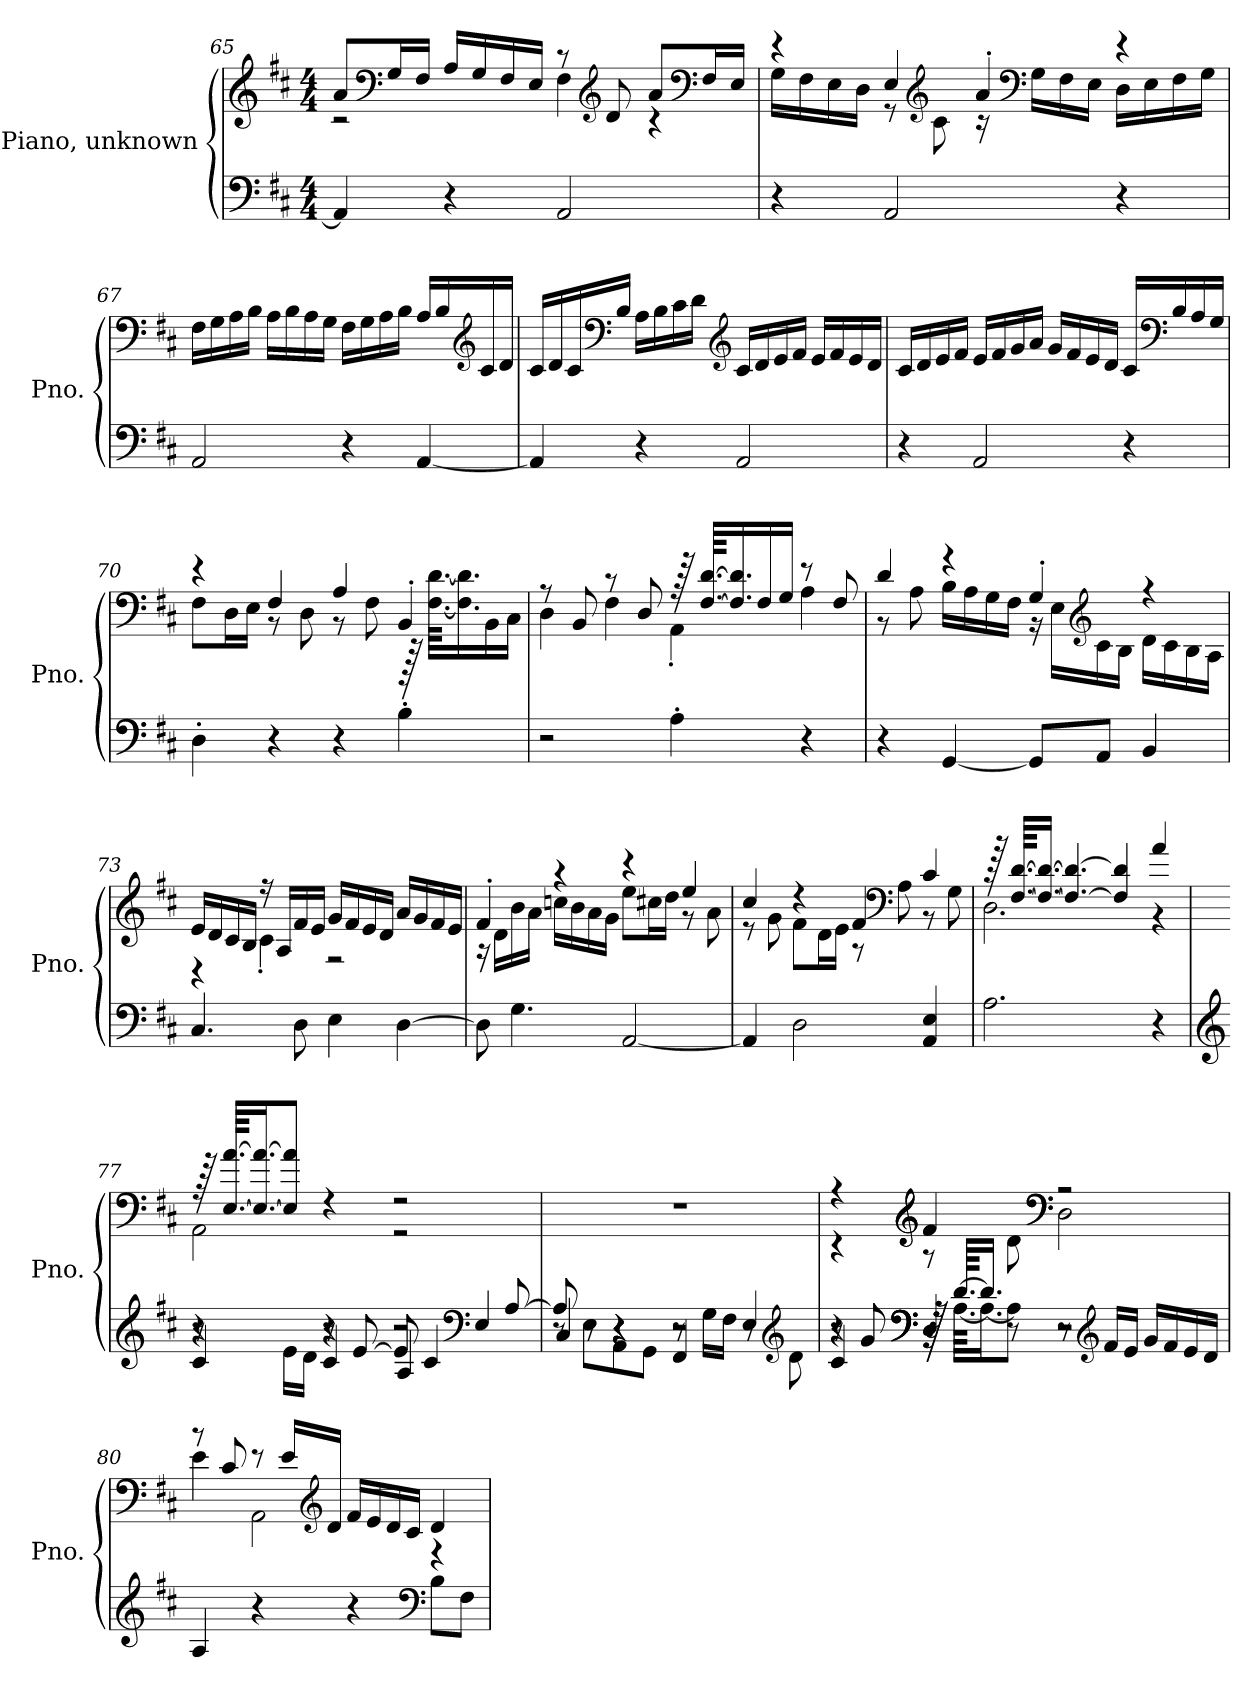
**kern	**kern
*part1	*part1
*staff2	*staff1
*I"Piano, unknown	*
*I'Pno.	*
*clefF4	*clefG2
*k[f#c#]	*k[f#c#]
*M4/4	*M4/4
=65	=65
*	*^
4AA/]	8a/L	2r
*	*clefF4	*
.	16G/L	.
.	16F#/JJ	.
4r	16A/LL	.
.	16G/	.
.	16F#/	.
.	16E/JJ	.
2AA/	8r	4F#\
*	*clefG2	*
.	8d/	.
.	8a/L	4r
*	*clefF4	*
.	16F#/L	.
.	16E/JJ	.
!!LO:LB:g=z	!!
=66	=66	=66
4r	4r	16G\LL
.	.	16F#\
.	.	16E\
.	.	16D\JJ
2AA/	4E/	8r
*	*clefG2	*
.	.	8c#\
.	4a'/	16r
*	*clefF4	*
.	.	16G\LL
.	.	16F#\
.	.	16E\JJ
4r	4r	16D\LL
.	.	16E\
.	.	16F#\
.	.	16G\JJ
*	*v	*v
=67	=67
2AA/	16F#\LL
.	16G\
.	16A\
.	16B\JJ
.	16A\LL
.	16B\
.	16A\
.	16G\JJ
4r	16F#\LL
.	16G\
.	16A\
.	16B\JJ
[4AA/	16A/LL
.	16B/
*	*clefG2
.	16c#/
.	16d/JJ
!!LO:LB:g=z
=68	=68
4AA/]	16c#/LL
.	16d/
.	16c#/
*	*clefF4
.	16B/JJ
4r	16A\LL
.	16B\
.	16c#\
.	16d\JJ
*	*clefG2
2AA/	16c#/LL
.	16d/
.	16e/
.	16f#/JJ
.	16e/LL
.	16f#/
.	16e/
.	16d/JJ
=69	=69
4r	16c#/LL
.	16d/
.	16e/
.	16f#/JJ
2AA/	16e/LL
.	16f#/
.	16g/
.	16a/JJ
.	16g/LL
.	16f#/
.	16e/
.	16d/JJ
4r	16c#/LL
*	*clefF4
.	16B/
.	16A/
.	16G/JJ
!!LO:PB:g=z
=70	=70
*	*^
4D'\	4r	8F#\L
.	.	16D\L
.	.	16E\JJ
4r	4F#/	8r
.	.	8D\
4r	4A/	8r
.	.	8F#\
4B'\	4BB'/	128r
.	.	[64.F#\ [64.d\KKLL
.	.	16.F#\] 16.d\]
.	.	16BB\
.	.	16C#\JJ
=71	=71	=71
2r	8r	4D\
.	8BB/	.
.	8r	4F#\
.	8D/	.
4A'\	128r	4AA'\
.	[64.F#/ [64.d/KKLL	.
.	16.F#/] 16.d/]	.
.	16F#/	.
.	16G/JJ	.
4r	8r	4A\
.	8F#/	.
!!LO:LB:g=z	!!
=72	=72	=72
4r	4d/	8r
.	.	8A\
[4GG/	4r	16B\LL
.	.	16A\
.	.	16G\
.	.	16F#\JJ
8GG/L]	4G'/	16r
.	.	16E\LL
*	*clefG2	*
8AA/J	.	16c#\
.	.	16B\JJ
4BB/	4r	16d\LL
.	.	16c#\
.	.	16B\
.	.	16A\JJ
=73	=73	=73
4.C#/	16e/LL	4r
.	16d/	.
.	16c#/	.
.	16B/JJ	.
.	16r	4c#'\
.	16A/LL	.
8D\	16f#/	.
.	16e/JJ	.
4E\	16g/LL	2r
.	16f#/	.
.	16e/	.
.	16d/JJ	.
[4D\	16a/LL	.
.	16g/	.
.	16f#/	.
.	16e/JJ	.
!!LO:LB:g=z	!!
=74	=74	=74
8D\]	4f#'/	16r
.	.	16d\LL
4.G\	.	16b\
.	.	16a\JJ
.	4r	16ccn\LL
.	.	16b\
.	.	16a\
.	.	16g\JJ
[2AA/	4r	8ee\L
.	.	16cc#X\L
.	.	16dd\JJ
.	4ee/	8r
.	.	8a\
=75	=75	=75
4AA/]	4cc#/	8r
.	.	8g\
2D\	4r	8f#\L
.	.	16d\L
.	.	16e\JJ
.	4f#/	8r
*	*clefF4	*
.	.	8A\
4AA/ 4E/	4c#/	8r
.	.	8G\
=76	=76	=76
2.A\	128r	2.D\
.	[64.F#/ [64.d/KKLL	.
.	16.F#/_ 16.d/_JJ	.
.	4.F#/_ 4.d/_	.
.	4F#/] 4d/]	.
4r	4a/	4r
!!LO:LB:g=z	!!
=77	=77	=77
*clefG2	*	*
*^	*	*
*	*^	*	*
4r	8r	4c#/	128r	2AA\
.	.	.	[64.E/ [64.a/KKLL	.
.	.	.	16.E/_ 16.a/_J	.
.	16e\LL	.	8E/] 8a/]J	.
.	16d\JJ	.	.	.
8r	4r	4c#/	4r	.
[8e/	.	.	.	.
8e/]	2r	4A/	2r	2r
4c#/	.	.	.	.
*clefF4	*	*	*	*
.	.	4E/	.	.
[8A/	.	.	.	.
*	*	*	*v	*v
=78	=78	=78	=78
8A/]	8r	4C#/	1r
8r	8E\L	.	.
4r	8AA\	4r	.
.	8GG\J	.	.
2r	8r	4FF#/	.
.	16G\LL	.	.
.	16F#\JJ	.	.
.	8r	4E/	.
*clefG2	*	*	*
.	8d\	.	.
!!LO:LB:g=z
=79	=79	=79	=79
*	*	*	*^
8r	4r	4c#/	4r	4r
8g/	.	.	.	.
*clefF4	*	*	*clefG2	*
128r	128r	4D/	4f#/	8r
[64.d/KKLL	[64.A\KKLL	.	.	.
16.d/JJ]	16.A\J_	.	.	.
8r	8A\J]	.	.	8d\
*	*	*	*clefF4	*
8r	2r	2r	2r	2D\
*clefG2	*	*	*	*
16f#/LL	.	.	.	.
16e/JJ	.	.	.	.
16g/LL	.	.	.	.
16f#/	.	.	.	.
16e/	.	.	.	.
16d/JJ	.	.	.	.
*v	*v	*v	*	*
=80	=80	=80
4A/	8r	4e\
.	8c#/	.
4r	8r	2AA\
.	16e/LL	.
*	*clefG2	*
.	16d/JJ	.
4r	16f#/LL	.
.	16e/	.
.	16d/	.
.	16c#/JJ	.
*clefF4	*	*
8B\L	4d/	4r
8F#\J	.	.
*	*v	*v
=	=
*-	*-
